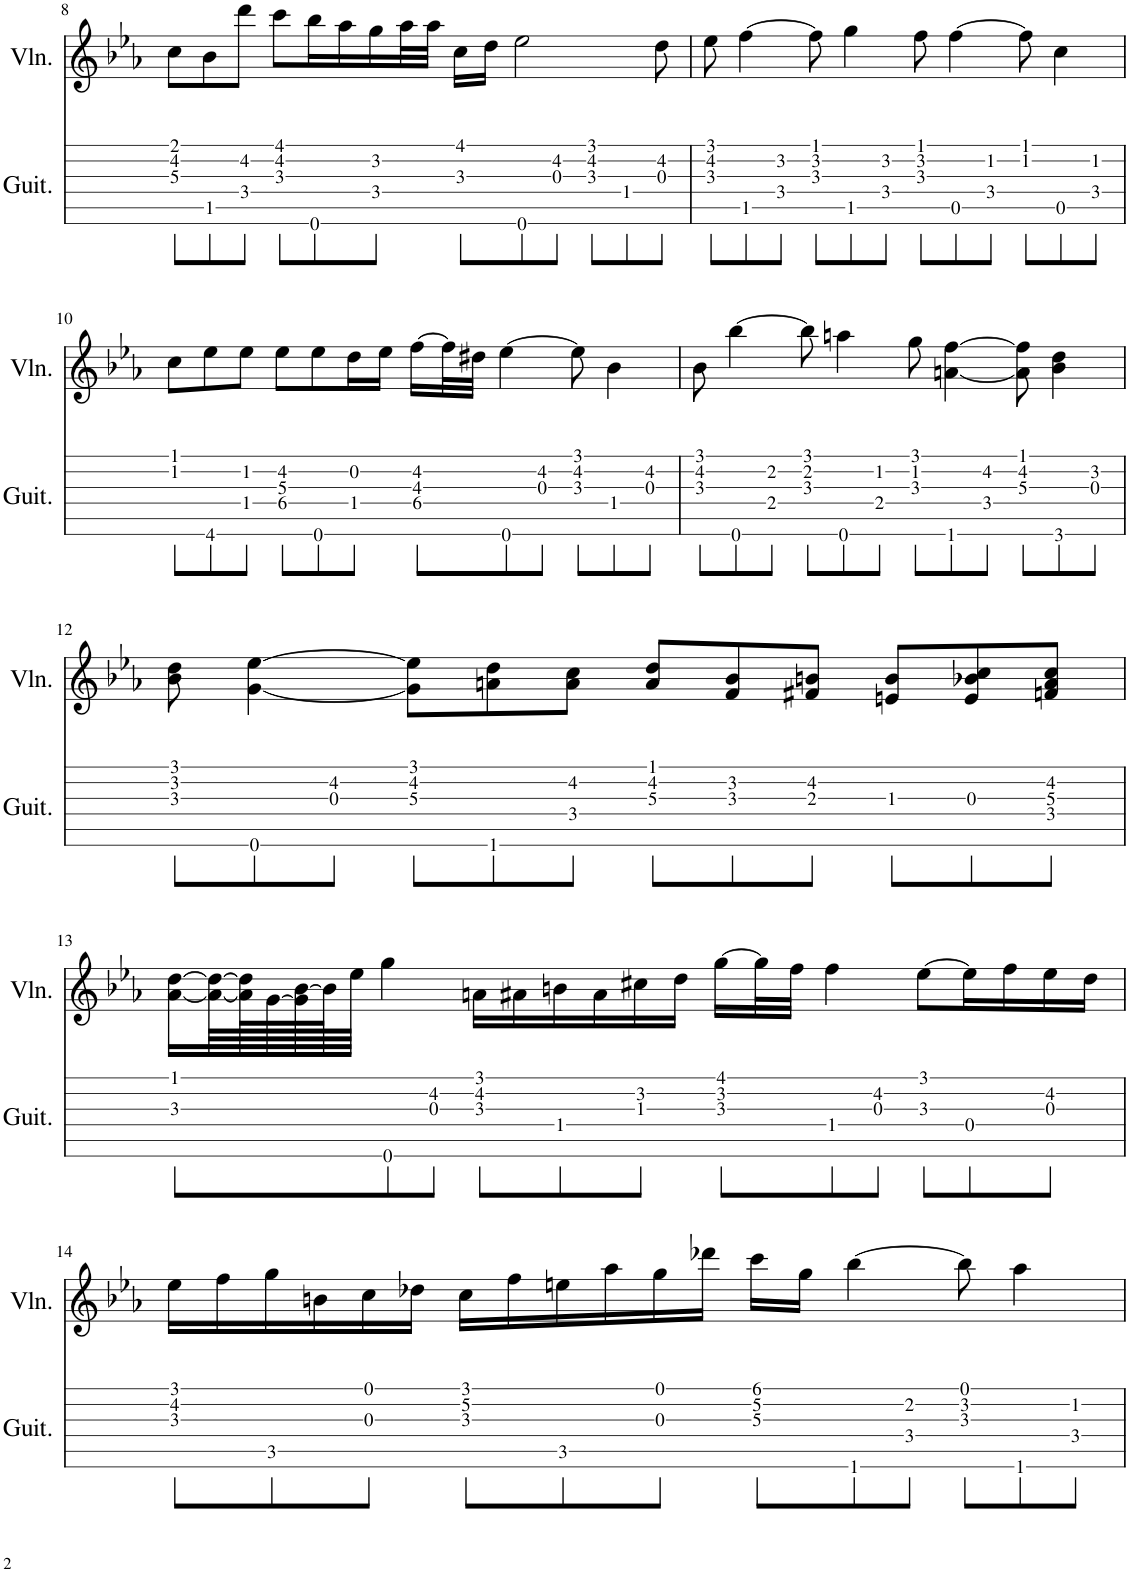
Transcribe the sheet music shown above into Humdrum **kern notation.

**kern	**kern
*part2	*part1
*staff2	*staff1
*I"Guitarra clásica	*I"Violín
*I'Guit.	*I'Vln.
!!LO:PB:g=z
*	*clefG2
*k[b-e-a-]	*k[b-e-a-]
*M12/8	*M12/8
=8	=8
8c\ 8e-\ 8g-X\L	8cc\L
8BB-\	8b-\
8F\ 8e-\J	8ddd\J
8B-\ 8e-\ 8a-\L	8ccc\L
8BBB-\	16bb-\L
.	16aa-\
8F\ 8d\J	16gg\
.	32aa-\L
.	32aa-\JJJ
8B-\ 8a-\L	16cc\LL
.	16dd\JJ
8EE-\	2ee-\
8G\ 8e-\J	.
8B-\ 8e-\ 8gn\L	.
8E-\	.
8G\ 8e-\J	8dd\
=9	=9
8B-\ 8e-\ 8g\L	8ee-\
8BB-\	[4ff\
8F\ 8d\J	.
8B-\ 8d\ 8f\L	8ff\]
8BB-\	4gg\
8F\ 8d\J	.
8B-\ 8d\ 8f\L	8ff\
8AAn\	[4ff\
8F\ 8c\J	.
8c\ 8f\L	8ff\]
8AA\	4cc\
8F\ 8c\J	.
!!LO:LB:g=z
=10	=10
8c\ 8f\L	8cc\L
8AA-\	8ee-\
8E-\ 8c\J	8ee-\J
8A-\ 8c\ 8e-\L	8ee-\L
8AAA-\	8ee-\
8E-\ 8c-X\J	16dd\L
.	16ee-\JJ
8A-\ 8c-\ 8e-\L	[16ff\LL
.	32ff\L]
.	32dd#X\JJJ
8EE-\	[4ee-\
8G\ 8e-\J	.
8B-\ 8e-\ 8g\L	8ee-\]
8E-\	4b-\
8G\ 8e-\J	.
=11	=11
8B-\ 8e-\ 8g\L	8b-\
8EEn\	[4bb-\
8En\ 8c#X\J	.
8B-\ 8d-X\ 8g\L	8bb-\]
8EE\	4aan\
8E\ 8cn\J	.
8B-\ 8c\ 8g\L	8gg\
8FF\	[4an\ [4ff\
8F\ 8e-\J	.
8c\ 8e-\ 8f\L	8a\] 8ff\]
8GG\	4b-\ 4dd\
8G\ 8dn\J	.
!!LO:LB:g=z
=12	=12
8B-\ 8d\ 8g\L	8b-\ 8dd\
8CC\	[4g\ [4ee-\
8G\ 8e-\J	.
8c\ 8e-\ 8g\L	8g\] 8ee-\]L
8FF\	8an\ 8dd\
8F\ 8e-\J	8a\ 8cc\J
8c\ 8e-\ 8f\L	8a/ 8dd/L
8B-\ 8d\	8f/ 8b-/
8An\ 8e-\J	8f#X/ 8bn/J
8A-X\L	8en/ 8b/L
8G\	8e/ 8b-X/ 8cc/
8F\ 8c\ 8e-\J	8fn/ 8a/ 8cc/J
!!LO:LB:g=z
=13	=13
8B-\ 8f\L	[16a-\ [16dd\LL
.	64a-\_ 64dd\_LL
.	128a-\] 128dd\]L
.	[128g\
.	128g\] [128b-\
.	128b-\J]
.	64ee-\JJJJ
8EE-\	4gg\
8G\ 8e-\J	.
8B-\ 8e-\ 8g\L	16an\LL
.	16a#X\
8E-\	16bn\
.	16a#\
8A-\ 8d\J	16cc#X\
.	16dd\JJ
8B-\ 8d\ 8a-\L	[16gg\LL
.	32gg\L]
.	32ff\JJJ
8E-\	4ff\
8G\ 8e-\J	.
8B-\ 8g\L	[8ee-\L
8D\	16ee-\L]
.	16ff\
8G\ 8e-\J	16ee-\
.	16dd\JJ
!!LO:LB:g=z
=14	=14
8B-\ 8e-\ 8g\L	16ee-\LL
.	16ff\
8C\	16gg\
.	16bn\
8G\ 8en\J	16cc\
.	16dd-X\JJ
8B-\ 8e\ 8g\L	16cc\LL
.	16ff\
8C\	16een\
.	16aa-\
8G\ 8e\J	16gg\
.	16ddd-X\JJ
8c\ 8e\ 8b-\L	16ccc\LL
.	16gg\JJ
8FF\	[4bb-\
8F\ 8d-X\J	.
8B-\ 8dn\ 8e\L	8bb-\]
8FF\	4aa-\
8F\ 8c\J	.
=	=
*-	*-
